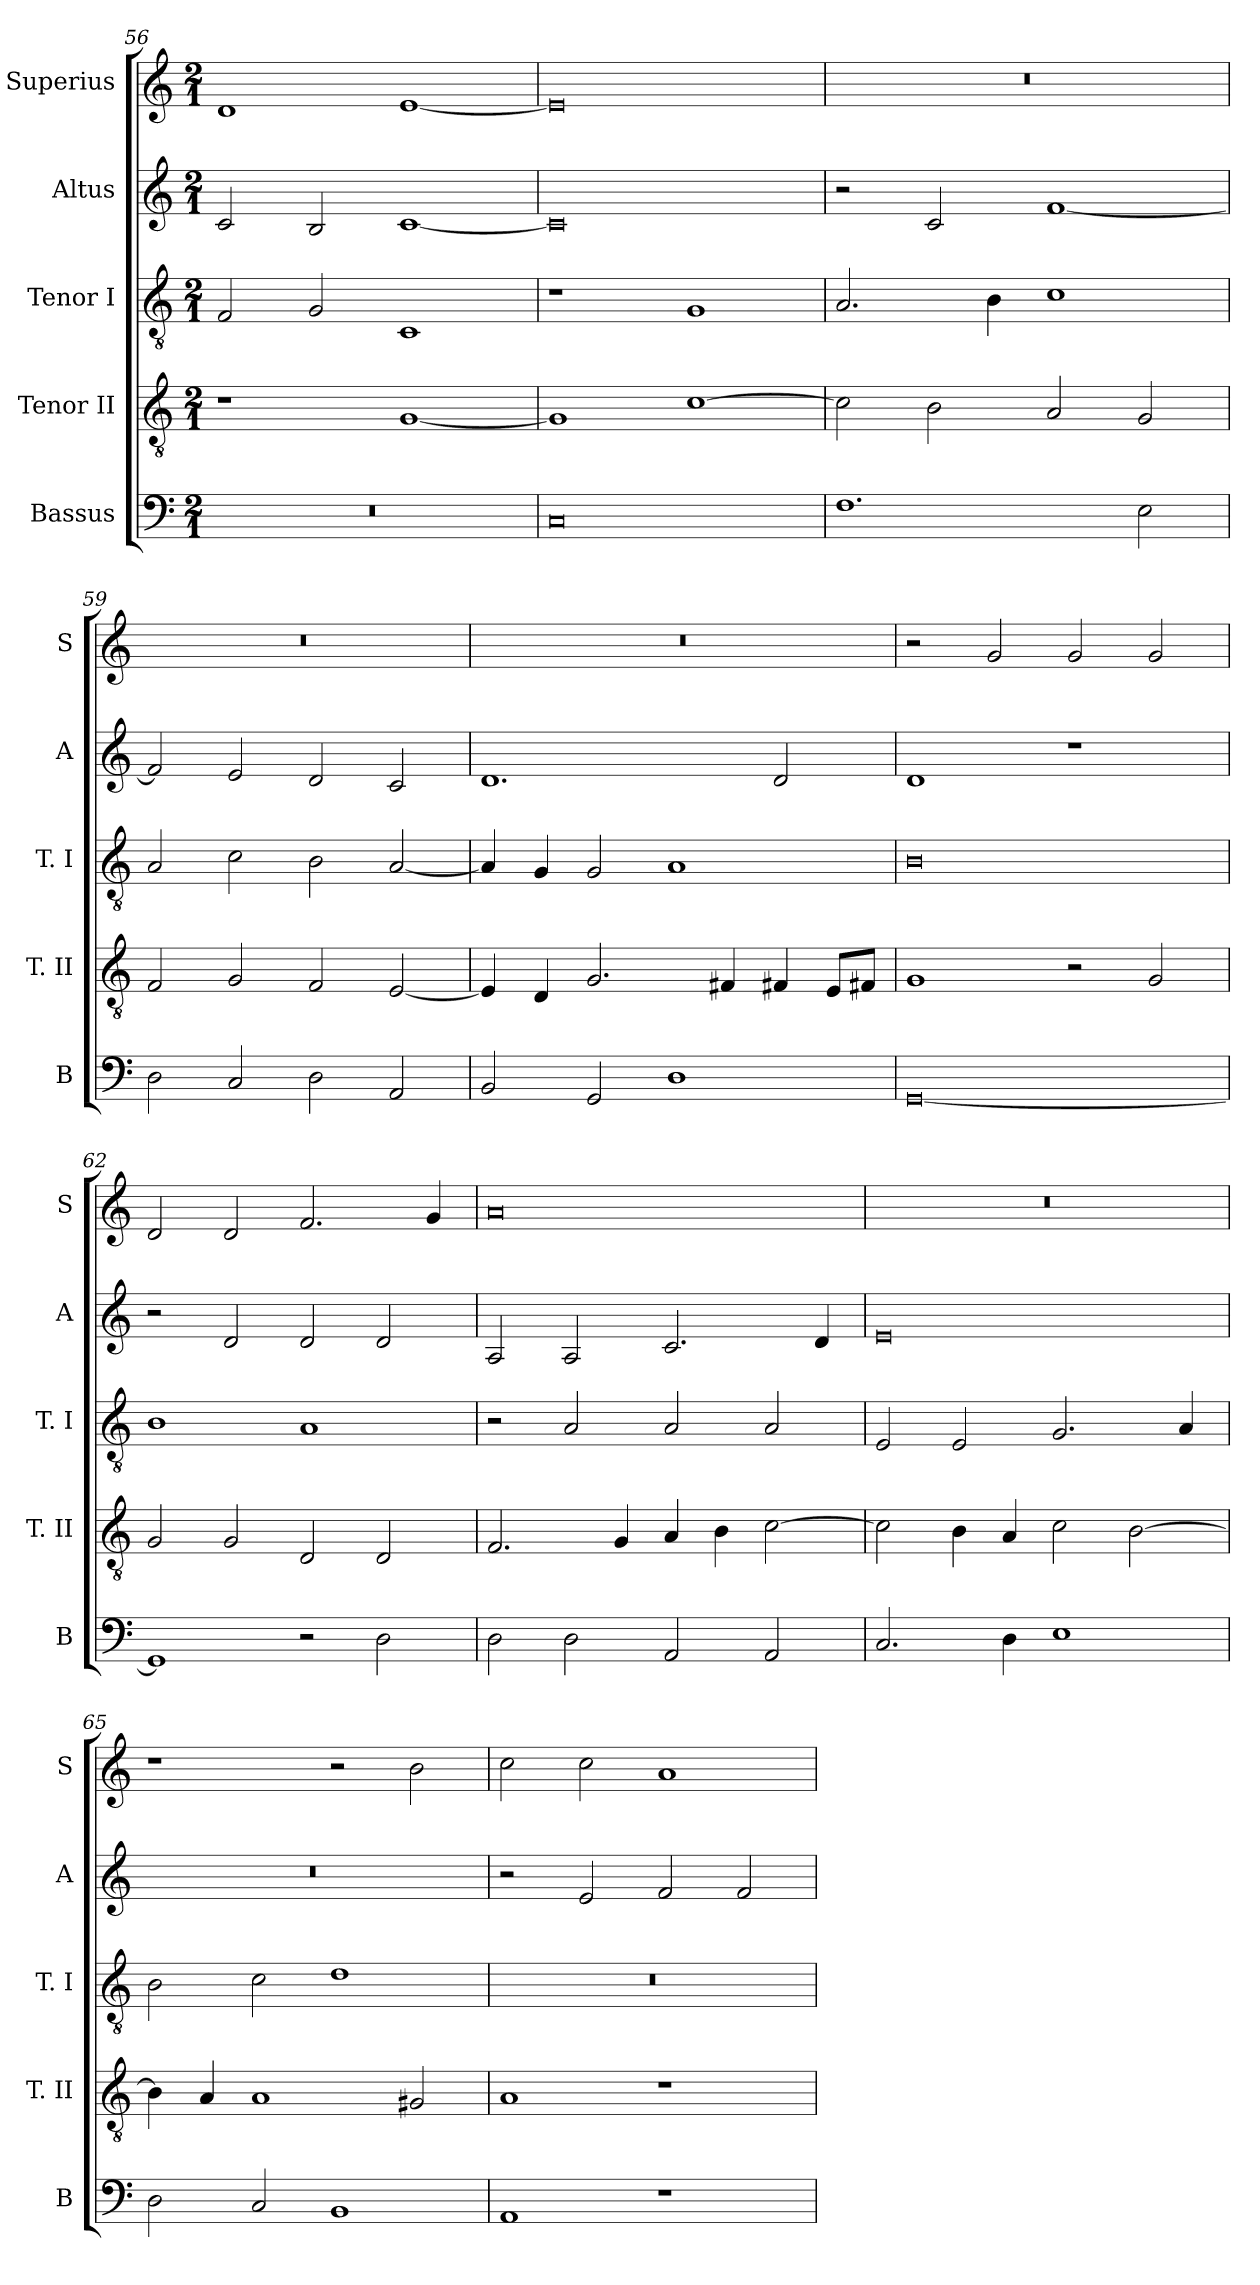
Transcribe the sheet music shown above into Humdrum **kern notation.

**kern	**kern	**kern	**kern	**kern
*part5	*part4	*part3	*part2	*part1
*staff5	*staff4	*staff3	*staff2	*staff1
*I"Bassus	*I"Tenor II	*I"Tenor I	*I"Altus	*I"Superius
*I'B	*I'T. II	*I'T. I	*I'A	*I'S
*clefF4	*clefGv2	*clefGv2	*clefG2	*clefG2
*k[]	*k[]	*k[]	*k[]	*k[]
*C:	*C:	*C:	*C:	*C:
*M2/1	*M2/1	*M2/1	*M2/1	*M2/1
=56	=56	=56	=56	=56
0r	1r	2F	2c	1d
.	.	2G	2B	.
.	[1G	1C	[1c	[1e
=57	=57	=57	=57	=57
0C	1G]	1r	0c]	0e]
.	[1c	1G	.	.
=58	=58	=58	=58	=58
1.F	2c]	2.A	2r	0r
.	2B	.	2c	.
.	.	4B	.	.
.	2A	1c	[1f	.
2E	2G	.	.	.
=59	=59	=59	=59	=59
2D	2F	2A	2f]	0r
2C	2G	2c	2e	.
2D	2F	2B	2d	.
2AA	[2E	[2A	2c	.
=60	=60	=60	=60	=60
2BB	4E]	4A]	1.d	0r
.	4D	4G	.	.
2GG	2.G	2G	.	.
1D	.	1A	.	.
.	4F#X	.	.	.
.	4F#X	.	2d	.
.	8EL	.	.	.
.	8F#XJ	.	.	.
=61	=61	=61	=61	=61
[0GG	1G	0B	1d	2r
.	.	.	.	2g
.	2r	.	1r	2g
.	2G	.	.	2g
=62	=62	=62	=62	=62
1GG]	2G	1B	2r	2d
.	2G	.	2d	2d
2r	2D	1A	2d	2.f
2D	2D	.	2d	.
.	.	.	.	4g
=63	=63	=63	=63	=63
2D	2.F	2r	2A	0a
2D	.	2A	2A	.
.	4G	.	.	.
2AA	4A	2A	2.c	.
.	4B	.	.	.
2AA	[2c	2A	.	.
.	.	.	4d	.
=64	=64	=64	=64	=64
2.C	2c]	2E	0e	0r
.	4B	2E	.	.
4D	4A	.	.	.
1E	2c	2.G	.	.
.	[2B	.	.	.
.	.	4A	.	.
=65	=65	=65	=65	=65
2D	4B]	2B	0r	1r
.	4A	.	.	.
2C	1A	2c	.	.
1BB	.	1d	.	2r
.	2G#X	.	.	2b
=66	=66	=66	=66	=66
1AA	1A	0r	2r	2cc
.	.	.	2e	2cc
1r	1r	.	2f	1a
.	.	.	2f	.
=	=	=	=	=
*-	*-	*-	*-	*-
